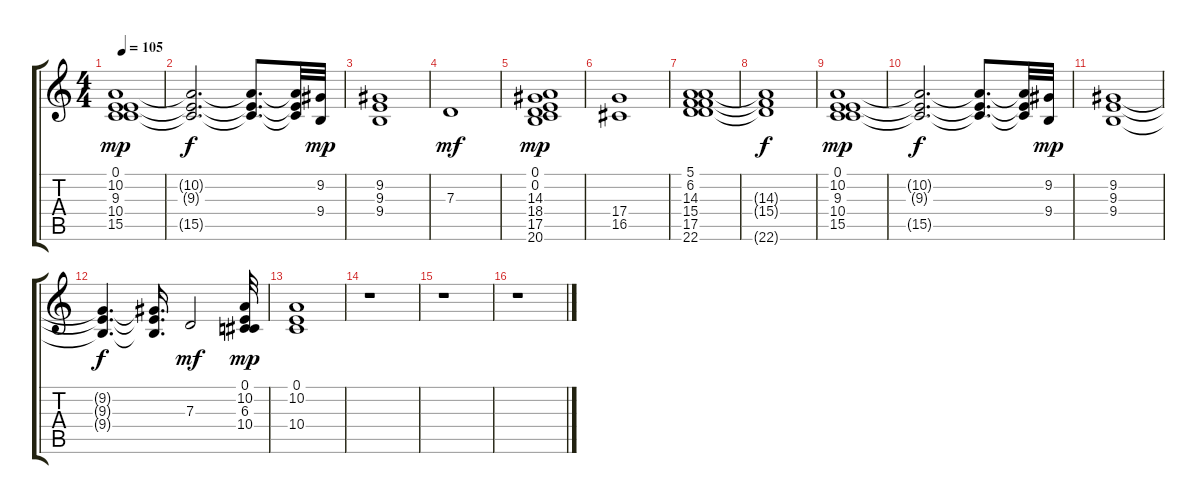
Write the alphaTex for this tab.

\track "" {instrument stringensemble1}
\staff {score tabs}
\tuning (E4 B3 G3 D3 A2 E2) {hide}
\ts (4 4)
\tempo 105
\clef g2
\ks c
(0.1 10.2 9.3 10.4 15.5).1{dy mp} |
(10.2{t} 9.3{t} 15.5{t}).2{d dy f} (10.2{t} 9.3{t} 15.5{t}).8{d} (10.2{t} 9.3{t} 15.5{t}).32 (9.2 9.4).32{dy mp} |
(9.2 9.3 9.4).1 |
7.3.1{dy mf} |
(0.1 0.2 14.3 18.4 17.5 20.6).1{dy mp} |
(17.4 16.5).1 |
(5.1 6.2 14.3 15.4 17.5 22.6).1 |
(14.3{t} 15.4{t} 22.6{t}).1{dy f} |
(0.1 10.2 9.3 10.4 15.5).1{dy mp} |
(10.2{t} 9.3{t} 15.5{t}).2{d dy f} (10.2{t} 9.3{t} 15.5{t}).8{d} (10.2{t} 9.3{t} 15.5{t}).32 (9.2 9.4).32{dy mp} |
(9.2 9.3 9.4).1 |
(9.2{t} 9.3{t} 9.4{t}).4{d dy f} (9.2{t} 9.3{t} 9.4{t}).16{d} 7.3.2{dy mf} (0.1 10.2 6.3 10.4).32{dy mp} |
(0.1 10.2 10.4).1 |
r.1 |
r.1 |
r.1
